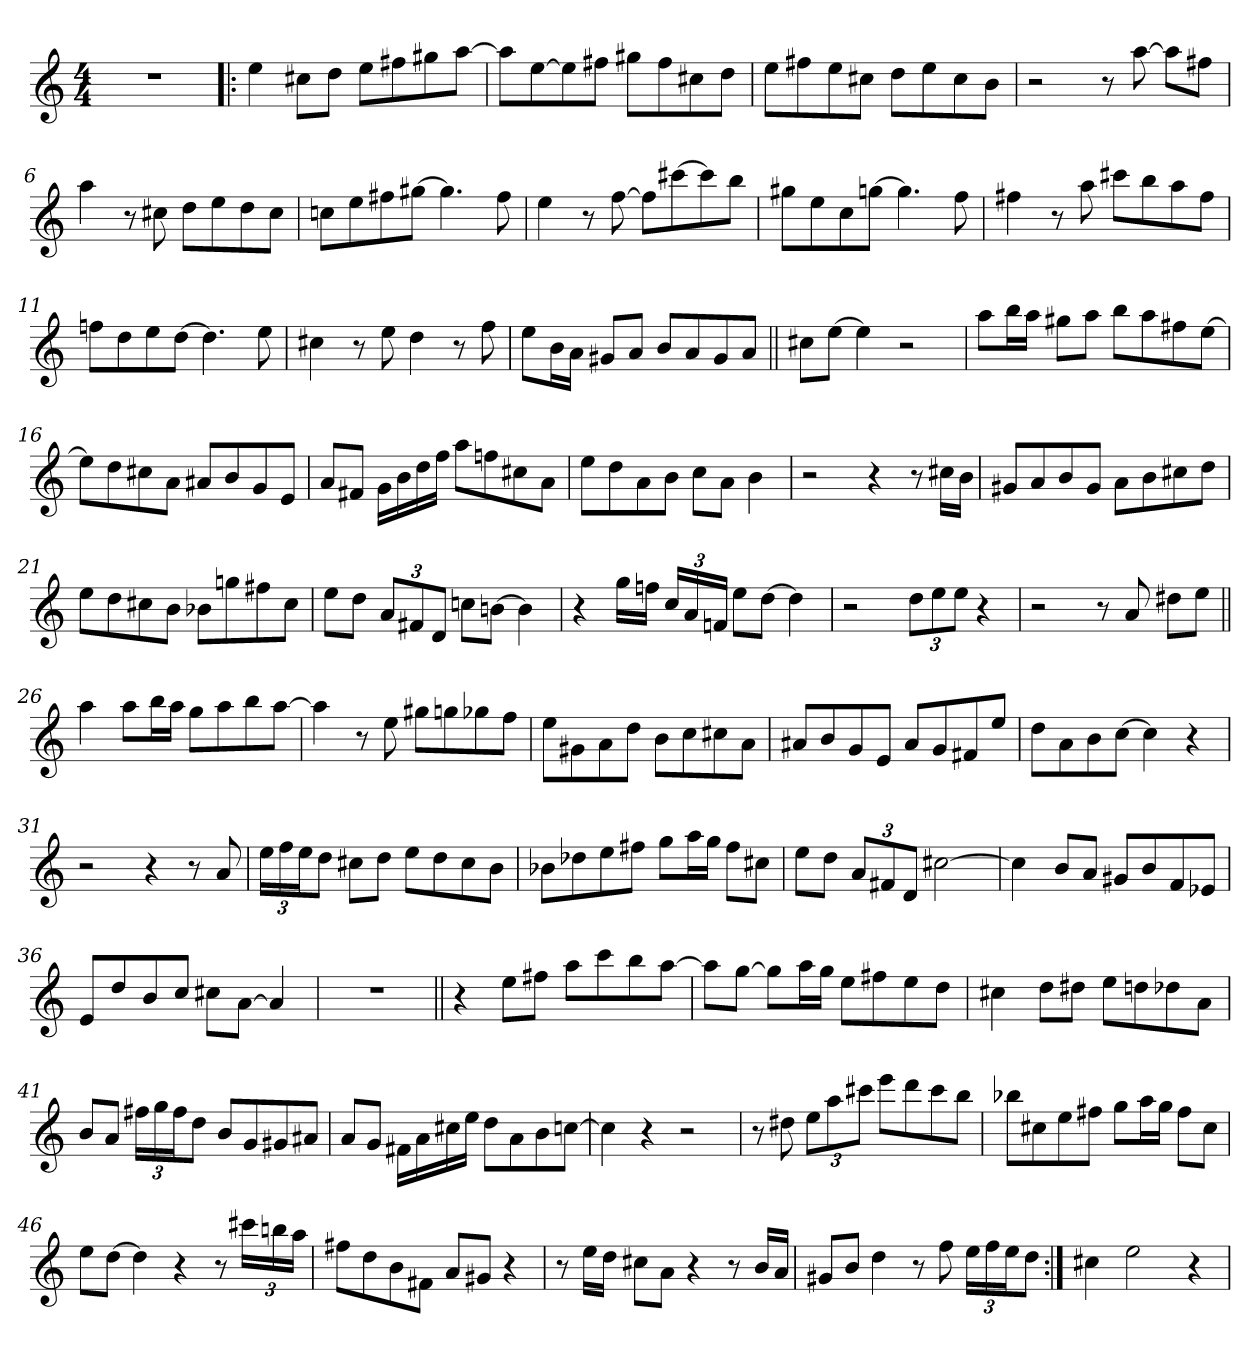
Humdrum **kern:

**kern
*part1
*staff1
*clefG2
*k[]
*M4/4
*MM117
=1
1r
=2!|:
4ee\
8cc#X\L
8dd\J
8ee\L
8ff#X\
8gg#X\
[8aa\J
=3
8aa\L]
[8ee\
8ee\]
8ff#X\J
8gg#X\L
8ff#\
8cc#X\
8dd\J
=4
8ee\L
8ff#X\
8ee\
8cc#X\J
8dd\L
8ee\
8cc#\
8b\J
=5
2r
8r
[8aa\
8aa\L]
8ff#X\J
!!LO:LB:g=z
=6
4aa\
8r
8cc#X\
8dd\L
8ee\
8dd\
8cc#\J
=7
8ccn\L
8ee\
8ff#X\
[8gg#X\J
4.gg#\]
8ff#\
=8
4ee\
8r
[8ff\
8ff\L]
[8ccc#X\
8ccc#\]
8bb\J
=9
8gg#X\L
8ee\
8cc\
[8ggn\J
4.gg\]
8ff\
!!LO:LB:g=z
=10
4ff#X\
8r
8aa\
8ccc#X\L
8bb\
8aa\
8ff#\J
=11
8ffn\L
8dd\
8ee\
[8dd\J
4.dd\]
8ee\
=12
4cc#X\
8r
8ee\
4dd\
8r
8ff\
=13
8ee\L
16b\L
16a\JJ
8g#X/L
8a/J
8b/L
8a/
8g#/
8a/J
=14||
8cc#X\L
[8ee\J
4ee\]
2r
!!LO:LB:g=z
=15
8aa\L
16bb\L
16aa\JJ
8gg#X\L
8aa\J
8bb\L
8aa\
8ff#X\
[8ee\J
=16
8ee\L]
8dd\
8cc#X\
8a\J
8a#X/L
8b/
8g/
8e/J
=17
8a/L
8f#X/J
16g\LL
16b\
16dd\
16ff\JJ
8aa\L
8ffn\
8cc#X\
8a\J
=18
8ee\L
8dd\
8a\
8b\J
8cc\L
8a\J
4b\
!!LO:LB:g=z
=19
2r
4r
8r
16cc#X\LL
16b\JJ
=20
8g#X/L
8a/
8b/
8g#/J
8a\L
8b\
8cc#X\
8dd\J
=21
8ee\L
8dd\
8cc#X\
8b\J
8b-X\L
8ggn\
8ff#X\
8cc#\J
=22
8ee\L
8dd\J
*Xbrackettup
12a/L
12f#X/
12d/J
8ccn\L
[8bn\J
4b\]
!!LO:LB:g=z
=23
4r
16gg\LL
16ffn\JJ
24cc/LL
24a/
24fn/JJ
8ee\L
[8dd\J
4dd\]
=24
2r
12dd\L
12ee\
12ee\J
4r
=25
2r
8r
8a/
8dd#X\L
8ee\J
=26||
4aa\
8aa\L
16bb\L
16aa\JJ
8gg\L
8aa\
8bb\
[8aa\J
!!LO:LB:g=z
=27
4aa\]
8r
8ee\
8gg#X\L
8ggn\
8gg-X\
8ff\J
=28
8ee\L
8g#X\
8a\
8dd\J
8b\L
8cc\
8cc#X\
8a\J
=29
8a#X/L
8b/
8g/
8e/J
8a#/L
8g/
8f#X/
8ee/J
=30
8dd\L
8a\
8b\
[8cc\J
4cc\]
4r
=31
2r
4r
8r
8a/
!!LO:LB:g=z
=32
24ee\LL
24ff\
24ee\J
8dd\J
8cc#X\L
8dd\J
8ee\L
8dd\
8cc#\
8b\J
=33
8b-X\L
8dd-X\
8ee\
8ff#X\J
8gg\L
16aa\L
16gg\JJ
8ff#\L
8cc#X\J
=34
8ee\L
8dd\J
12a/L
12f#X/
12d/J
[2cc#X\
=35
4cc#\]
8b/L
8a/J
8g#X/L
8b/
8f/
8e-X/J
!!LO:LB:g=z
=36
8e/L
8dd/
8b/
8cc/J
8cc#X\L
[8a\J
4a/]
=37
1r
=38||
4r
8ee\L
8ff#X\J
8aa\L
8ccc\
8bb\
[8aa\J
=39
8aa\L]
[8gg\J
8gg\L]
16aa\L
16gg\JJ
8ee\L
8ff#X\
8ee\
8dd\J
=40
4cc#X\
8dd\L
8dd#X\J
8ee\L
8ddn\
8dd-X\
8a\J
!!LO:LB:g=z
=41
8b/L
8a/J
24ff#X\LL
24gg\
24ff#\J
8dd\J
8b/L
8g/
8g#X/
8a#X/J
=42
8a/L
8g/J
16f#X\LL
16a\
16cc#X\
16ee\JJ
8dd\L
8a\
8b\
[8ccn\J
=43
4cc\]
4r
2r
=44
8r
8dd#X\
12ee\L
12aa\
12ccc#X\J
8eee\L
8ddd\
8ccc#\
8bb\J
!!LO:PB:g=z
=45
8bb-X\L
8cc#X\
8ee\
8ff#X\J
8gg\L
16aa\L
16gg\JJ
8ff#\L
8cc#\J
=46
8ee\L
[8dd\J
4dd\]
4r
8r
24ccc#X\LL
24bbn\
24aa\JJ
=47
8ff#X\L
8dd\
8b\
8f#X\J
8a/L
8g#X/J
4r
!!LO:LB:g=z
=48
8r
16ee\LL
16dd\JJ
8cc#X\L
8a\J
4r
8r
16b/LL
16a/JJ
=49
8g#X/L
8b/J
4dd\
8r
8ff\
24ee\LL
24ff\
24ee\J
8dd\J
=50:|!
4cc#X\
2ee\
4r
=
*-
